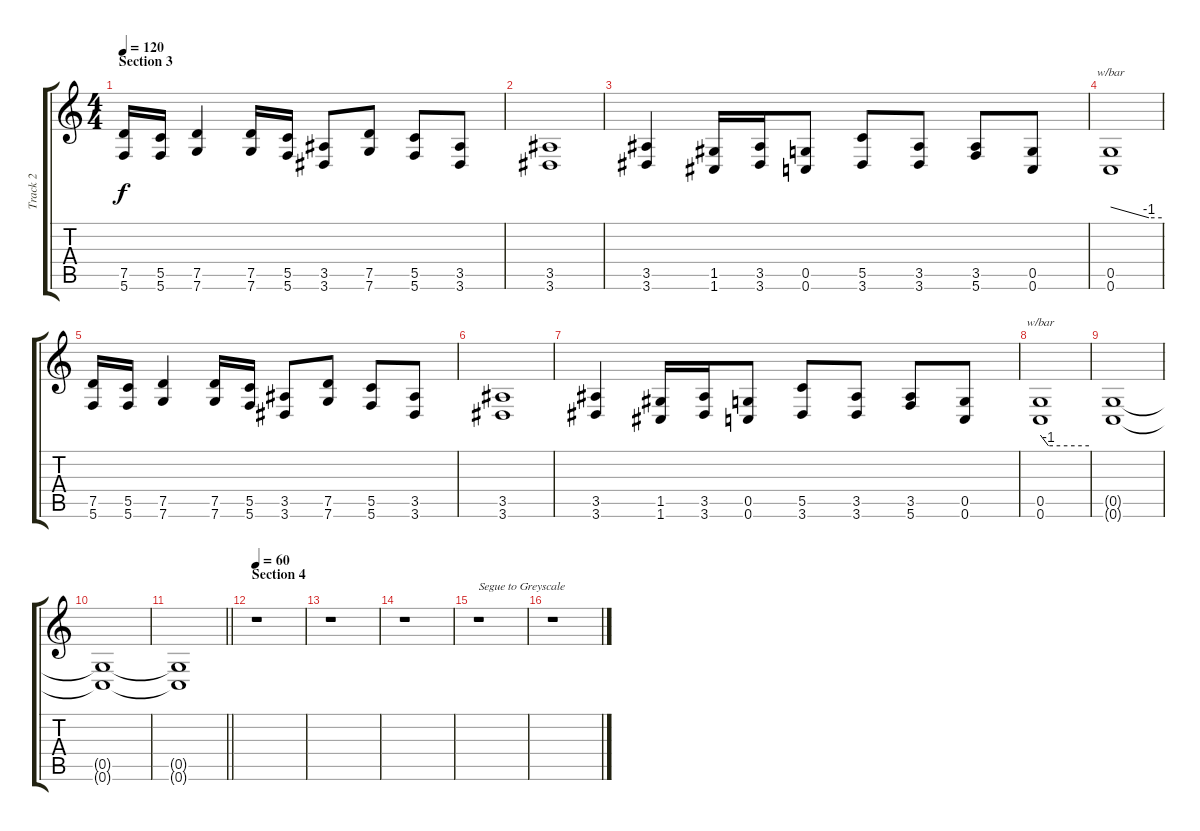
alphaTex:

\track ("Track 2" "Track 2") {instrument distortionguitar}
\staff {score tabs}
\tuning (D4 A3 F3 C3 G2 C2) {hide}
\ts (4 4)
\section ("" "Section 3")
\tempo 120
\clef g2
\ks c
(7.5 5.6).16{dy f} (5.5 5.6).16 (7.5 7.6).4 (7.5 7.6).16 (5.5 5.6).16 (3.5 3.6).8 (7.5 7.6).8 (5.5 5.6).8 (3.5 3.6).8 |
(3.5 3.6).1 |
(3.5 3.6).4 (1.5 1.6).16 (3.5 3.6).16 (0.5 0.6).8 (5.5 3.6).8 (3.5 3.6).8 (3.5 5.6).8 (0.5 0.6).8 |
(0.5 0.6).1{tbe (custom default 0 0 45 -4 60 -4)} |
(7.5 5.6).16 (5.5 5.6).16 (7.5 7.6).4 (7.5 7.6).16 (5.5 5.6).16 (3.5 3.6).8 (7.5 7.6).8 (5.5 5.6).8 (3.5 3.6).8 |
(3.5 3.6).1 |
(3.5 3.6).4 (1.5 1.6).16 (3.5 3.6).16 (0.5 0.6).8 (5.5 3.6).8 (3.5 3.6).8 (3.5 5.6).8 (0.5 0.6).8 |
(0.5 0.6).1{tbe (custom default 0 0 10 -4 60 -4)} |
(0.5{t} 0.6{t}).1 |
(0.5{t} 0.6{t}).1 |
\barLineRight lightlight
(0.5{t} 0.6{t}).1 |
\section ("" "Section 4")
\tempo 60
r.1 |
r.1 |
r.1 |
r.1{txt "Segue to Greyscale"} |
r.1
